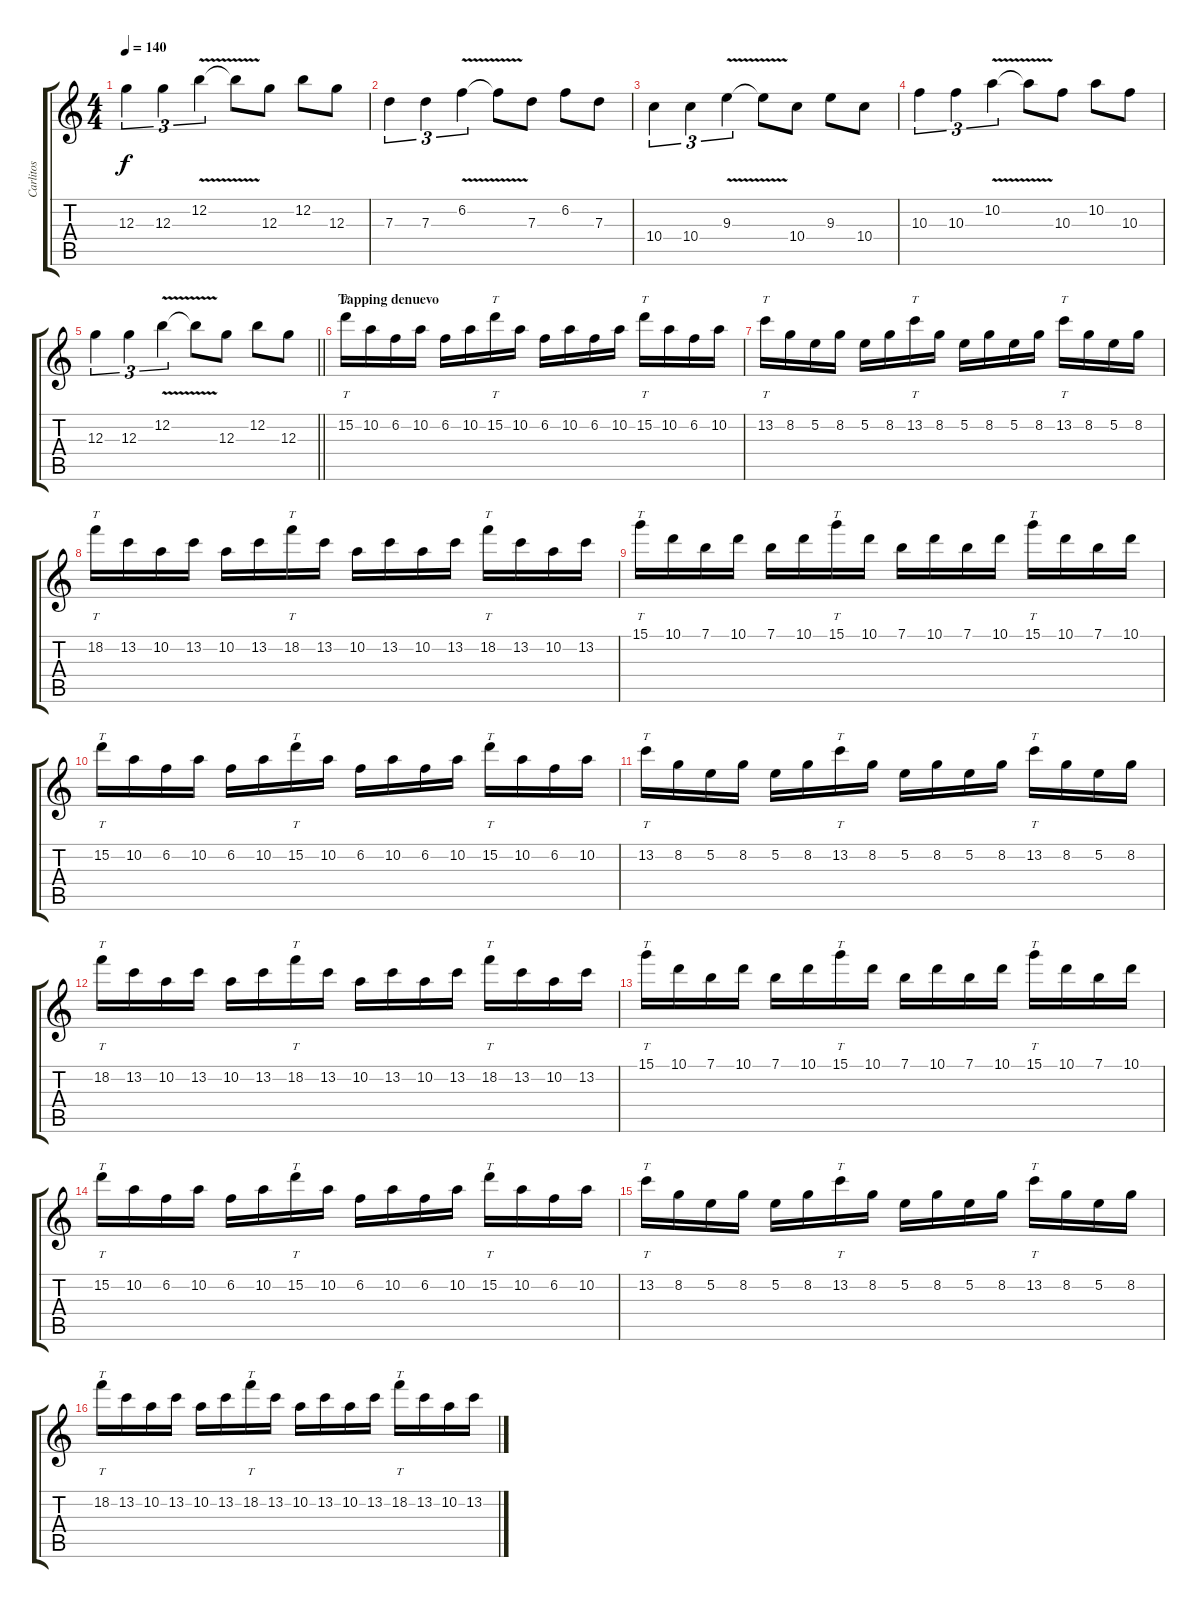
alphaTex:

\track ("Carlitos" "Carlitos") {instrument overdrivenguitar}
\staff {score tabs}
\tuning (E4 B3 G3 D3 A2 E2) {hide}
\ts (4 4)
\tempo 140
\clef g2
\ks c
12.3.4{tu (3 2) dy f} 12.3.4{tu (3 2)} 12.2{v}.4{tu (3 2)} 12.2{t}.8 12.3.8 12.2.8 12.3.8 |
7.3.4{tu (3 2)} 7.3.4{tu (3 2)} 6.2{v}.4{tu (3 2)} 6.2{t}.8 7.3.8 6.2.8 7.3.8 |
10.4.4{tu (3 2)} 10.4.4{tu (3 2)} 9.3{v}.4{tu (3 2)} 9.3{t}.8 10.4.8 9.3.8 10.4.8 |
10.3.4{tu (3 2)} 10.3.4{tu (3 2)} 10.2{v}.4{tu (3 2)} 10.2{t}.8 10.3.8 10.2.8 10.3.8 |
\barLineRight lightlight
12.3.4{tu (3 2)} 12.3.4{tu (3 2)} 12.2{v}.4{tu (3 2)} 12.2{t}.8 12.3.8 12.2.8 12.3.8 |
\section ("" "Tapping denuevo")
15.2.16{tt} 10.2.16 6.2.16 10.2.16 6.2.16 10.2.16 15.2.16{tt} 10.2.16 6.2.16 10.2.16 6.2.16 10.2.16 15.2.16{tt} 10.2.16 6.2.16 10.2.16 |
13.2.16{tt} 8.2.16 5.2.16 8.2.16 5.2.16 8.2.16 13.2.16{tt} 8.2.16 5.2.16 8.2.16 5.2.16 8.2.16 13.2.16{tt} 8.2.16 5.2.16 8.2.16 |
18.2.16{tt} 13.2.16 10.2.16 13.2.16 10.2.16 13.2.16 18.2.16{tt} 13.2.16 10.2.16 13.2.16 10.2.16 13.2.16 18.2.16{tt} 13.2.16 10.2.16 13.2.16 |
15.1.16{tt} 10.1.16 7.1.16 10.1.16 7.1.16 10.1.16 15.1.16{tt} 10.1.16 7.1.16 10.1.16 7.1.16 10.1.16 15.1.16{tt} 10.1.16 7.1.16 10.1.16 |
15.2.16{tt} 10.2.16 6.2.16 10.2.16 6.2.16 10.2.16 15.2.16{tt} 10.2.16 6.2.16 10.2.16 6.2.16 10.2.16 15.2.16{tt} 10.2.16 6.2.16 10.2.16 |
13.2.16{tt} 8.2.16 5.2.16 8.2.16 5.2.16 8.2.16 13.2.16{tt} 8.2.16 5.2.16 8.2.16 5.2.16 8.2.16 13.2.16{tt} 8.2.16 5.2.16 8.2.16 |
18.2.16{tt} 13.2.16 10.2.16 13.2.16 10.2.16 13.2.16 18.2.16{tt} 13.2.16 10.2.16 13.2.16 10.2.16 13.2.16 18.2.16{tt} 13.2.16 10.2.16 13.2.16 |
15.1.16{tt} 10.1.16 7.1.16 10.1.16 7.1.16 10.1.16 15.1.16{tt} 10.1.16 7.1.16 10.1.16 7.1.16 10.1.16 15.1.16{tt} 10.1.16 7.1.16 10.1.16 |
15.2.16{tt} 10.2.16 6.2.16 10.2.16 6.2.16 10.2.16 15.2.16{tt} 10.2.16 6.2.16 10.2.16 6.2.16 10.2.16 15.2.16{tt} 10.2.16 6.2.16 10.2.16 |
13.2.16{tt} 8.2.16 5.2.16 8.2.16 5.2.16 8.2.16 13.2.16{tt} 8.2.16 5.2.16 8.2.16 5.2.16 8.2.16 13.2.16{tt} 8.2.16 5.2.16 8.2.16 |
18.2.16{tt} 13.2.16 10.2.16 13.2.16 10.2.16 13.2.16 18.2.16{tt} 13.2.16 10.2.16 13.2.16 10.2.16 13.2.16 18.2.16{tt} 13.2.16 10.2.16 13.2.16
